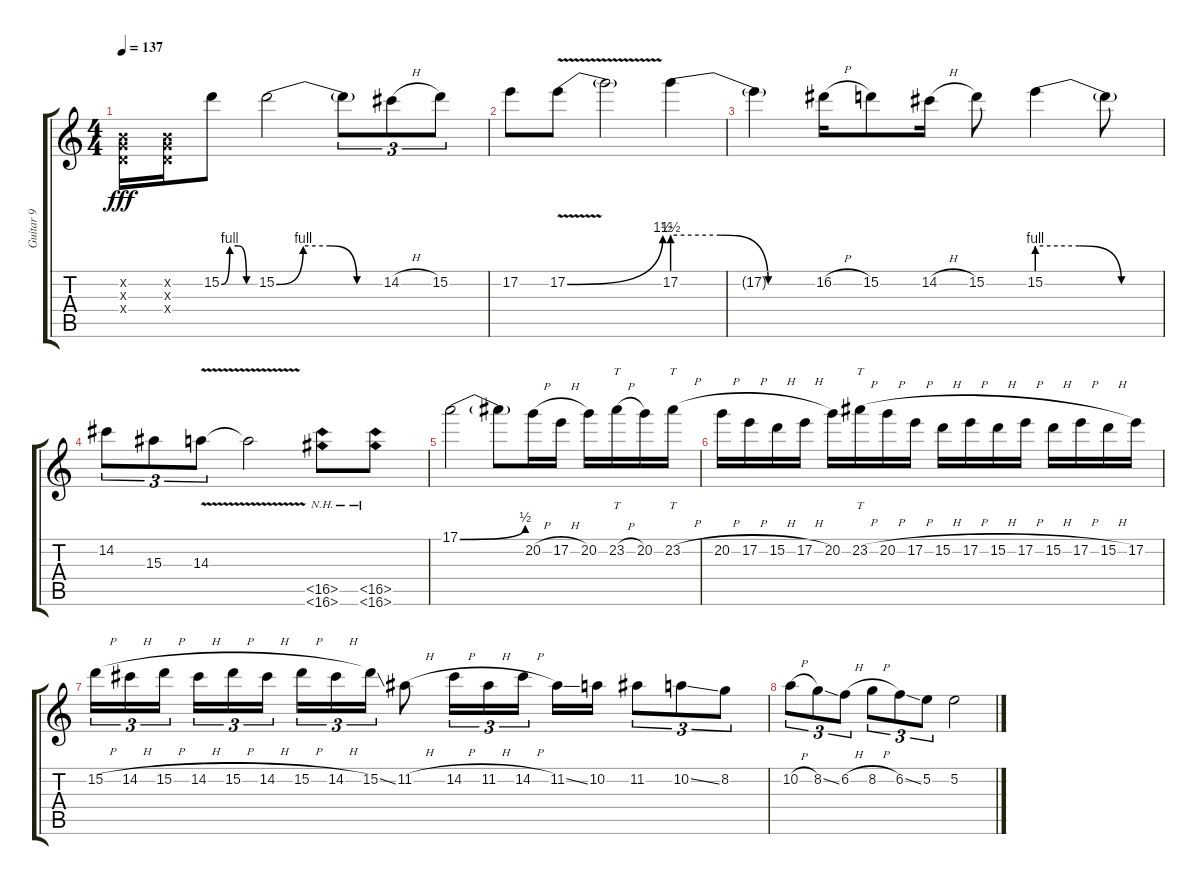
\track ("Guitar 9" "Guitar 9") {instrument distortionguitar}
\staff {score tabs}
\tuning (E4 B3 G3 D3 A2 E2) {hide}
\ts (4 4)
\tempo 137
\clef g2
\ks c
(0.2{x} 0.3{x} 0.4{x}).16{dy fff} (0.2{x} 0.3{x} 0.4{x}).16 15.2{be (custom 0 0 15 4 30 4 45 0 60 0)}.8 15.2{be (custom 0 0 15 4 30 4 45 0 60 0)}.2 15.2{t}.8{tu (3 2)} 14.2{h}.8{tu (3 2)} 15.2.8{tu (3 2)} |
17.2.8 17.2{be (bend 0 0 60 6) v}.8 17.2{t}.2 17.2{be (custom 0 6 20 6 40 0 60 0)}.4 |
17.2{t}.4 16.2{h}.16 15.2.8 14.2{h}.16 15.2.8 15.2{be (custom 0 4 20 4 40 0 60 0)}.4 15.2{t}.8 |
14.2.8{tu (3 2)} 15.3.8{tu (3 2)} 14.3{v}.8{tu (3 2)} 14.3{t}.2 (16.5{nh} 16.6{nh}).8 (16.5{nh} 16.6{nh}).8 |
17.1{be (bend 0 0 60 2)}.2 17.1{t}.8 20.2{h}.16 17.2{h}.16 20.2.16 23.2{h}.16{tt} 20.2.16 23.2{h}.16{tt} |
20.2{h}.16 17.2{h}.16 15.2{h}.16 17.2{h}.16 20.2.16 23.2{h}.16{tt} 20.2{h}.16 17.2{h}.16 15.2{h}.16 17.2{h}.16 15.2{h}.16 17.2{h}.16 15.2{h}.16 17.2{h}.16 15.2{h}.16 17.2.16 |
15.2{h}.16{tu (3 2)} 14.2{h}.16{tu (3 2)} 15.2{h}.16{tu (3 2)} 14.2{h}.16{tu (3 2)} 15.2{h}.16{tu (3 2)} 14.2{h}.16{tu (3 2)} 15.2{h}.16{tu (3 2)} 14.2{h}.16{tu (3 2)} 15.2{ss}.16{tu (3 2)} 11.2{h}.8 14.2{h}.16{tu (3 2)} 11.2{h}.16{tu (3 2)} 14.2{h}.16{tu (3 2)} 11.2{ss}.16 10.2.16 11.2.8{tu (3 2)} 10.2{ss}.8{tu (3 2)} 8.2.8{tu (3 2)} |
10.2{h}.8{tu (3 2)} 8.2{ss}.8{tu (3 2)} 6.2{h}.8{tu (3 2)} 8.2{h}.8{tu (3 2)} 6.2{ss}.8{tu (3 2)} 5.2.8{tu (3 2)} 5.2.2
